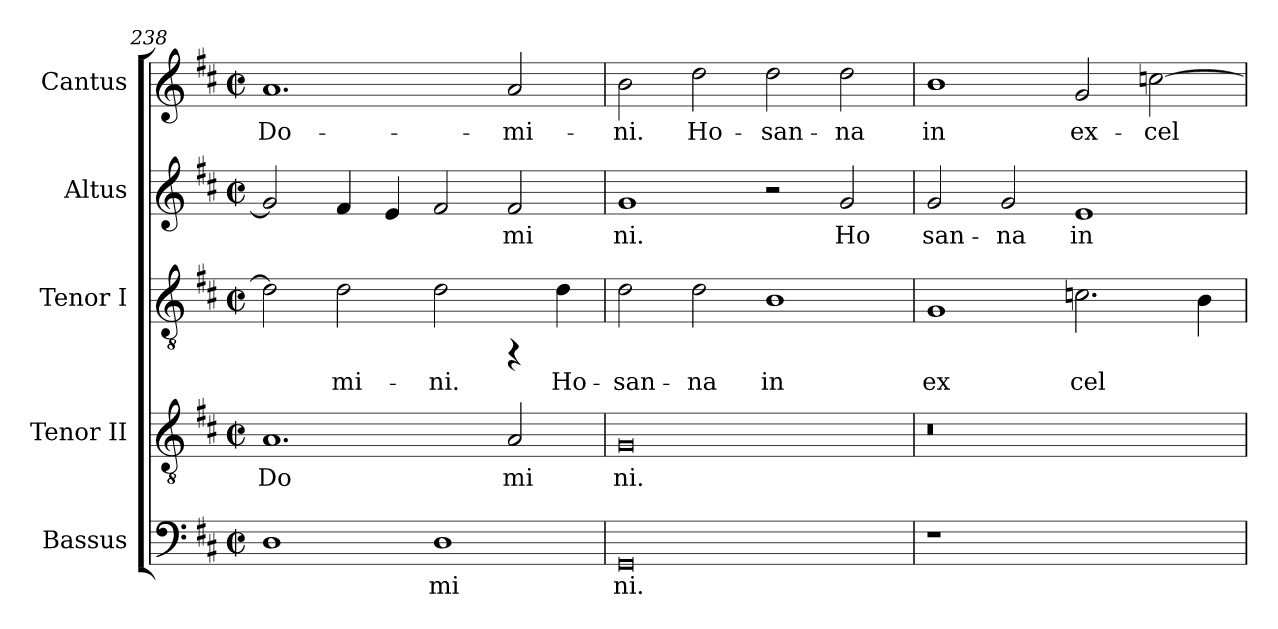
**kern	**text	**kern	**text	**kern	**text	**kern	**text	**kern	**text
*part5	*part5	*part4	*part4	*part3	*part3	*part2	*part2	*part1	*part1
*staff5	*staff5	*staff4	*staff4	*staff3	*staff3	*staff2	*staff2	*staff1	*staff1
*I"Bassus	*	*I"Tenor II	*	*I"Tenor I	*	*I"Altus	*	*I"Cantus	*
*I'B	*	*I'T II	*	*I'T I	*	*I'A	*	*I'C	*
*clefF4	*	*clefGv2	*	*clefGv2	*	*clefG2	*	*clefG2	*
*k[f#c#]	*	*k[f#c#]	*	*k[f#c#]	*	*k[f#c#]	*	*k[f#c#]	*
*D:	*	*D:	*	*D:	*	*D:	*	*D:	*
*M2/2	*	*M2/2	*	*M2/2	*	*M2/2	*	*M2/2	*
*met(c|)	*	*met(c|)	*	*met(c|)	*	*met(c|)	*	*met(c|)	*
=238	=238	=238	=238	=238	=238	=238	=238	=238	=238
!	!LO:LY:b:cj	!	!LO:LY:b:cj	!	!LO:LY:b:cj	!	!LO:LY:b:cj	!	!LO:LY:b:cj
1D	.	1.A	Do	2d\]	--	2g/]	.	1.a	Do-
!	!	!	!	!	!LO:LY:b:cj	!	!LO:LY:b:cj	!	!
.	.	.	.	2d\	-mi-	4f#/	.	.	.
!	!	!	!	!	!	!	!LO:LY:b:cj	!	!
.	.	.	.	.	.	4e/	.	.	.
!	!LO:LY:b:cj	!	!	!	!LO:LY:b:cj	!	!LO:LY:b:cj	!	!
1D	mi	.	.	2d\	-ni.	2f#/	.	.	.
!	!	!	!LO:LY:b:cj	!	!	!	!LO:LY:b:cj	!	!LO:LY:b:cj
.	.	2A/	mi	4rFF	.	2f#/	mi	2a/	-mi-
!	!	!	!	!	!LO:LY:b:cj	!	!	!	!
.	.	.	.	4d\	Ho-	.	.	.	.
=239	=239	=239	=239	=239	=239	=239	=239	=239	=239
!	!LO:LY:b:cj	!	!LO:LY:b:cj	!	!LO:LY:b:cj	!	!LO:LY:b:cj	!	!LO:LY:b:cj
0GG	ni.	0G	ni.	2d\	-san-	1g	ni.	2b\	-ni.
!	!	!	!	!	!LO:LY:b:cj	!	!	!	!LO:LY:b:cj
.	.	.	.	2d\	-na	.	.	2dd\	Ho-
!	!	!	!	!	!LO:LY:b:cj	!	!	!	!LO:LY:b:cj
.	.	.	.	1B	in	2r	.	2dd\	-san-
!	!	!	!	!	!	!	!LO:LY:b:cj	!	!LO:LY:b:cj
.	.	.	.	.	.	2g/	Ho	2dd\	-na
!!LO:LB:g=z
=240	=240	=240	=240	=240	=240	=240	=240	=240	=240
!	!	!	!	!	!LO:LY:b:cj	!	!LO:LY:b:cj	!	!LO:LY:b:cj
1r	.	0r	.	1G	ex	2g/	san-	1b	in
!	!	!	!	!	!	!	!LO:LY:b:cj	!	!
.	.	.	.	.	.	2g/	-na	.	.
!	!	!	!	!	!LO:LY:b:cj	!	!LO:LY:b:cj	!	!LO:LY:b:cj
1ryy	.	.	.	2.cn\	cel	1e	in	2g/	ex-
!	!	!	!	!	!	!	!	!	!LO:LY:b:cj
.	.	.	.	.	.	.	.	[>2ccn\	-cel-
!	!	!	!	!	!LO:LY:b:cj	!	!	!	!
.	.	.	.	4B\	.	.	.	.	.
=	=	=	=	=	=	=	=	=	=
*-	*-	*-	*-	*-	*-	*-	*-	*-	*-
